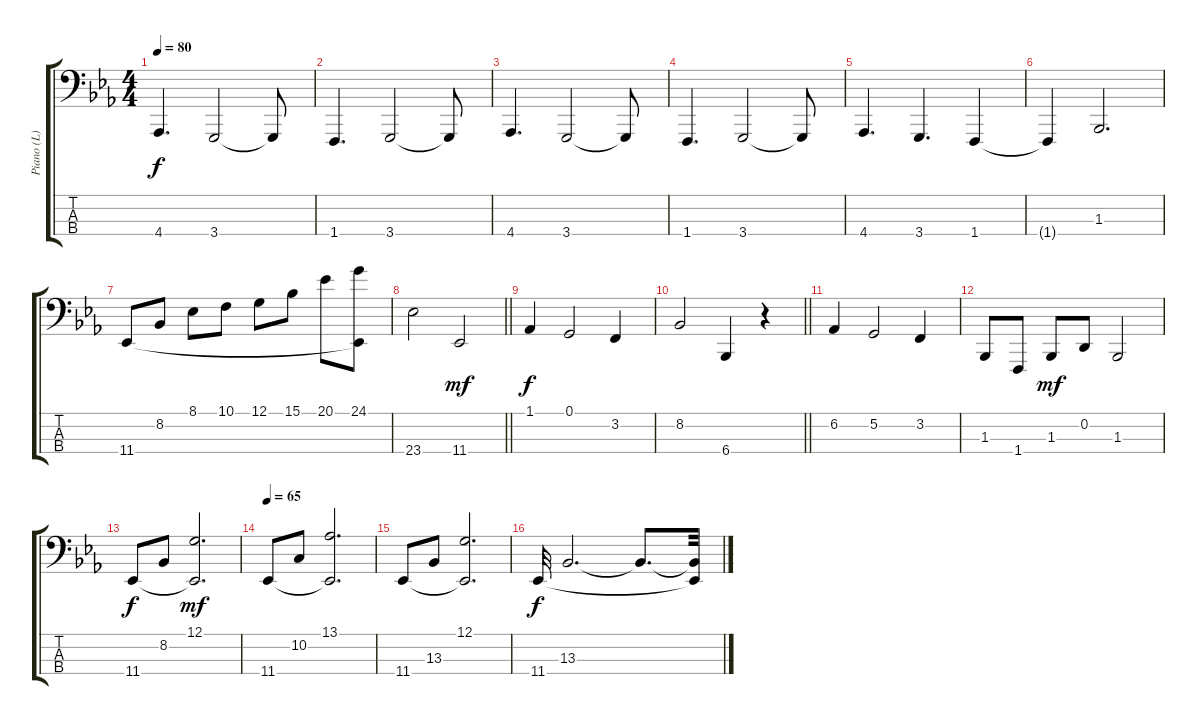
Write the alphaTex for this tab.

\track ("Piano (L)" "Piano (L)") {instrument acousticgrandpiano}
\staff {score tabs}
\tuning (G2 D2 A1 E1) {hide}
\ts (4 4)
\tempo 80
\clef f4
\ks eb
4.4.4{d dy f} 3.4.2 3.4{t}.8 |
1.4.4{d} 3.4.2 3.4{t}.8 |
4.4.4{d} 3.4.2 3.4{t}.8 |
1.4.4{d} 3.4.2 3.4{t}.8 |
4.4.4{d} 3.4.4{d} 1.4.4 |
1.4{t}.4 1.3.2{d} |
11.4.8 8.2.8 8.1.8 10.1.8 12.1.8 15.1.8 20.1.8 (24.1 11.4{t}).8 |
\barLineRight lightlight
23.4.2 11.4.2{dy mf} |
1.1.4{dy f} 0.1.2 3.2.4 |
\barLineRight lightlight
8.2.2 6.4.4 r.4 |
6.2.4 5.2.2 3.2.4 |
1.3.8 1.4.8 1.3.8{dy mf} 0.2.8 1.3.2 |
11.4.8{dy f} 8.2.8 (12.1 11.4{t}).2{d dy mf} |
\tempo 65
11.4.8 10.2.8 (13.1 11.4{t}).2{d} |
11.4.8 13.3.8 (12.1 11.4{t}).2{d} |
11.4.32{dy f} 13.3.2{d} 13.3{t}.8{d} (13.3{t} 11.4{t}).32
